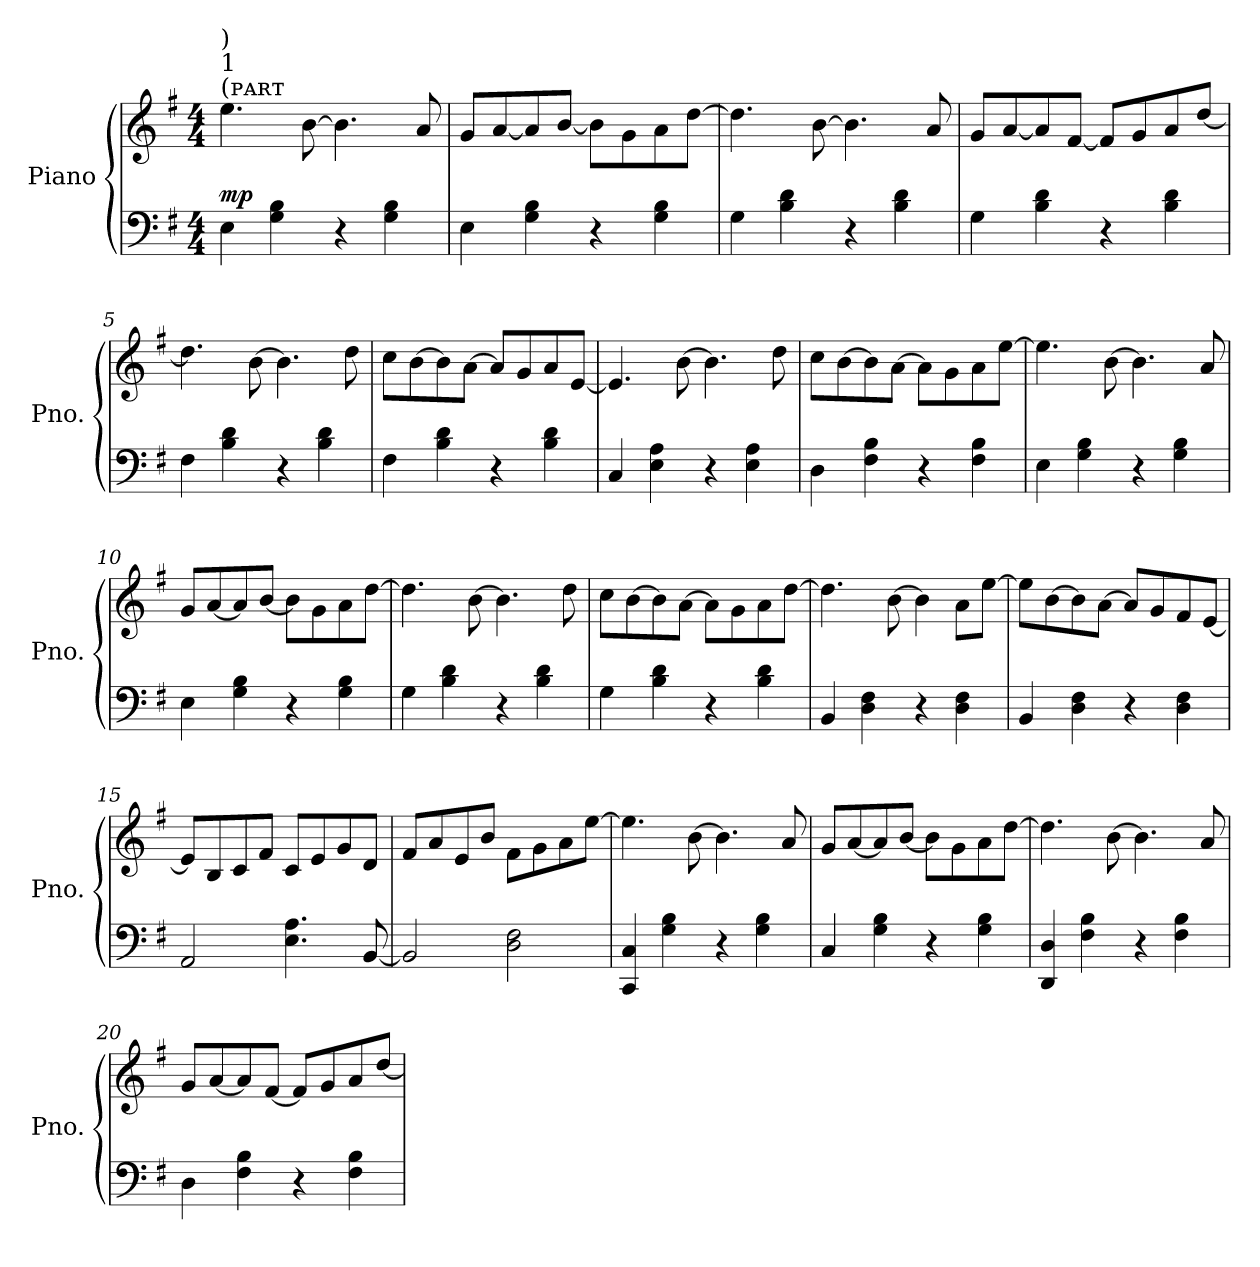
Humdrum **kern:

**kern	**kern	**dynam
*part1	*part1	*part1
*staff2	*staff1	*staff1/2
*I"Piano	*	*
*I'Pno.	*	*
*clefF4	*clefG2	*
*k[f#]	*k[f#]	*
*M4/4	*M4/4	*
=1	=1	=1
!	!LO:TX:a:t=(ᴘᴀʀᴛ	!
!	!LO:TX:a:t=1	!
!	!LO:TX:a:t=)	!
!	!	!LO:DY:a=2
4E\	4.ee\	mp
4G\ 4B\	.	.
.	[8b\	.
4r	4.b\]	.
4G\ 4B\	.	.
.	8a/	.
=2	=2	=2
4E\	8g/L	.
.	[8a/	.
4G\ 4B\	8a/]	.
.	[8b/J	.
4r	8b\L]	.
.	8g\	.
4G\ 4B\	8a\	.
.	[8dd\J	.
=3	=3	=3
4G\	4.dd\]	.
4B\ 4d\	.	.
.	[8b\	.
4r	4.b\]	.
4B\ 4d\	.	.
.	8a/	.
=4	=4	=4
4G\	8g/L	.
.	[8a/	.
4B\ 4d\	8a/]	.
.	[8f#/J	.
4r	8f#/L]	.
.	8g/	.
4B\ 4d\	8a/	.
.	[8dd/J	.
!!LO:LB:g=z
=5	=5	=5
4F#\	4.dd\]	.
4B\ 4d\	.	.
.	[8b\	.
4r	4.b\]	.
4B\ 4d\	.	.
.	8dd\	.
=6	=6	=6
4F#\	8cc\L	.
.	[8b\	.
4B\ 4d\	8b\]	.
.	[8a\J	.
4r	8a/L]	.
.	8g/	.
4B\ 4d\	8a/	.
.	[8e/J	.
=7	=7	=7
4C/	4.e/]	.
4E\ 4A\	.	.
.	[8b\	.
4r	4.b\]	.
4E\ 4A\	.	.
.	8dd\	.
=8	=8	=8
4D\	8cc\L	.
.	[8b\	.
4F#\ 4B\	8b\]	.
.	[8a\J	.
4r	8a\L]	.
.	8g\	.
4F#\ 4B\	8a\	.
.	[8ee\J	.
!!LO:LB:g=z
=9	=9	=9
4E\	4.ee\]	.
4G\ 4B\	.	.
.	[8b\	.
4r	4.b\]	.
4G\ 4B\	.	.
.	8a/	.
=10	=10	=10
4E\	8g/L	.
.	[8a/	.
4G\ 4B\	8a/]	.
.	[8b/J	.
4r	8b\L]	.
.	8g\	.
4G\ 4B\	8a\	.
.	[8dd\J	.
=11	=11	=11
4G\	4.dd\]	.
4B\ 4d\	.	.
.	[8b\	.
4r	4.b\]	.
4B\ 4d\	.	.
.	8dd\	.
=12	=12	=12
4G\	8cc\L	.
.	[8b\	.
4B\ 4d\	8b\]	.
.	[8a\J	.
4r	8a\L]	.
.	8g\	.
4B\ 4d\	8a\	.
.	[8dd\J	.
!!LO:LB:g=z
=13	=13	=13
4BB/	4.dd\]	.
4D\ 4F#\	.	.
.	[8b\	.
4r	4b\]	.
4D\ 4F#\	8a\L	.
.	[8ee\J	.
=14	=14	=14
4BB/	8ee\L]	.
.	[8b\	.
4D\ 4F#\	8b\]	.
.	[8a\J	.
4r	8a/L]	.
.	8g/	.
4D\ 4F#\	8f#/	.
.	[8e/J	.
=15	=15	=15
2AA/	8e/L]	.
.	8B/	.
.	8c/	.
.	8f#/J	.
4.E\ 4.A\	8c/L	.
.	8e/	.
.	8g/	.
[8BB/	8d/J	.
=16	=16	=16
2BB/]	8f#/L	.
.	8a/	.
.	8e/	.
.	8b/J	.
2D\ 2F#\	8f#\L	.
.	8g\	.
.	8a\	.
.	[8ee\J	.
!!LO:LB:g=z
=17	=17	=17
4CC/ 4C/	4.ee\]	.
4G\ 4B\	.	.
.	[8b\	.
4r	4.b\]	.
4G\ 4B\	.	.
.	8a/	.
=18	=18	=18
4C/	8g/L	.
.	[8a/	.
4G\ 4B\	8a/]	.
.	[8b/J	.
4r	8b\L]	.
.	8g\	.
4G\ 4B\	8a\	.
.	[8dd\J	.
=19	=19	=19
4DD/ 4D/	4.dd\]	.
4F#\ 4B\	.	.
.	[8b\	.
4r	4.b\]	.
4F#\ 4B\	.	.
.	8a/	.
=20	=20	=20
4D\	8g/L	.
.	[8a/	.
4F#\ 4B\	8a/]	.
.	[8f#/J	.
4r	8f#/L]	.
.	8g/	.
4F#\ 4B\	8a/	.
.	[8dd/J	.
=	=	=
*-	*-	*-
